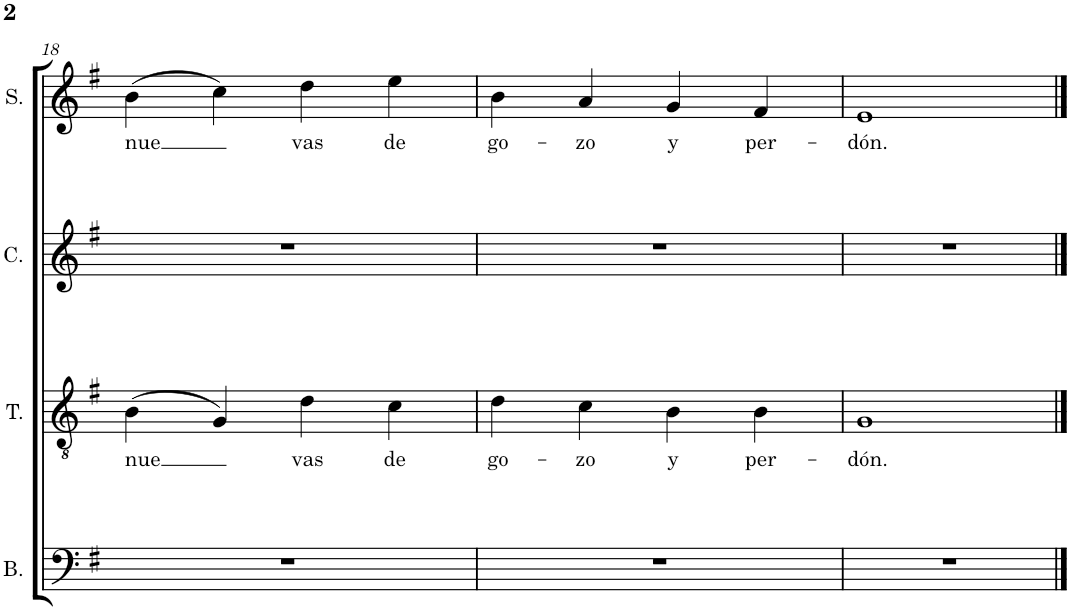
**kern	**kern	**text	**kern	**kern	**text
*part4	*part3	*part3	*part2	*part1	*part1
*staff4	*staff3	*staff3	*staff2	*staff1	*staff1
*I"Bajo	*I"Tenor	*	*I"Contralto	*I"Soprano	*
*I'B.	*I'T.	*	*I'C.	*I'S.	*
!!LO:PB:g=z
*clefF4	*clefGv2	*	*clefG2	*clefG2	*
*k[f#]	*k[f#]	*	*k[f#]	*k[f#]	*
*M4/4	*M4/4	*	*M4/4	*M4/4	*
=18	=18	=18	=18	=18	=18
!	!	!LO:LY:b	!	!	!LO:LY:b
1r	(4B\	nue	1r	(4b\	nue
.	4G/)	.	.	4cc\)	.
!	!	!LO:LY:b	!	!	!LO:LY:b
.	4d\	vas	.	4dd\	vas
!	!	!LO:LY:b	!	!	!LO:LY:b
.	4c\	de	.	4ee\	de
=19	=19	=19	=19	=19	=19
!	!	!LO:LY:b	!	!	!LO:LY:b
1r	4d\	go-	1r	4b\	go-
!	!	!LO:LY:b	!	!	!LO:LY:b
.	4c\	-zo	.	4a/	-zo
!	!	!LO:LY:b	!	!	!LO:LY:b
.	4B\	y	.	4g/	y
!	!	!LO:LY:b	!	!	!LO:LY:b
.	4B\	per-	.	4f#/	per-
=20	=20	=20	=20	=20	=20
!	!	!LO:LY:b	!	!	!LO:LY:b
1r	1G	-dón.	1r	1e	-dón.
==	==	==	==	==	==
*-	*-	*-	*-	*-	*-
